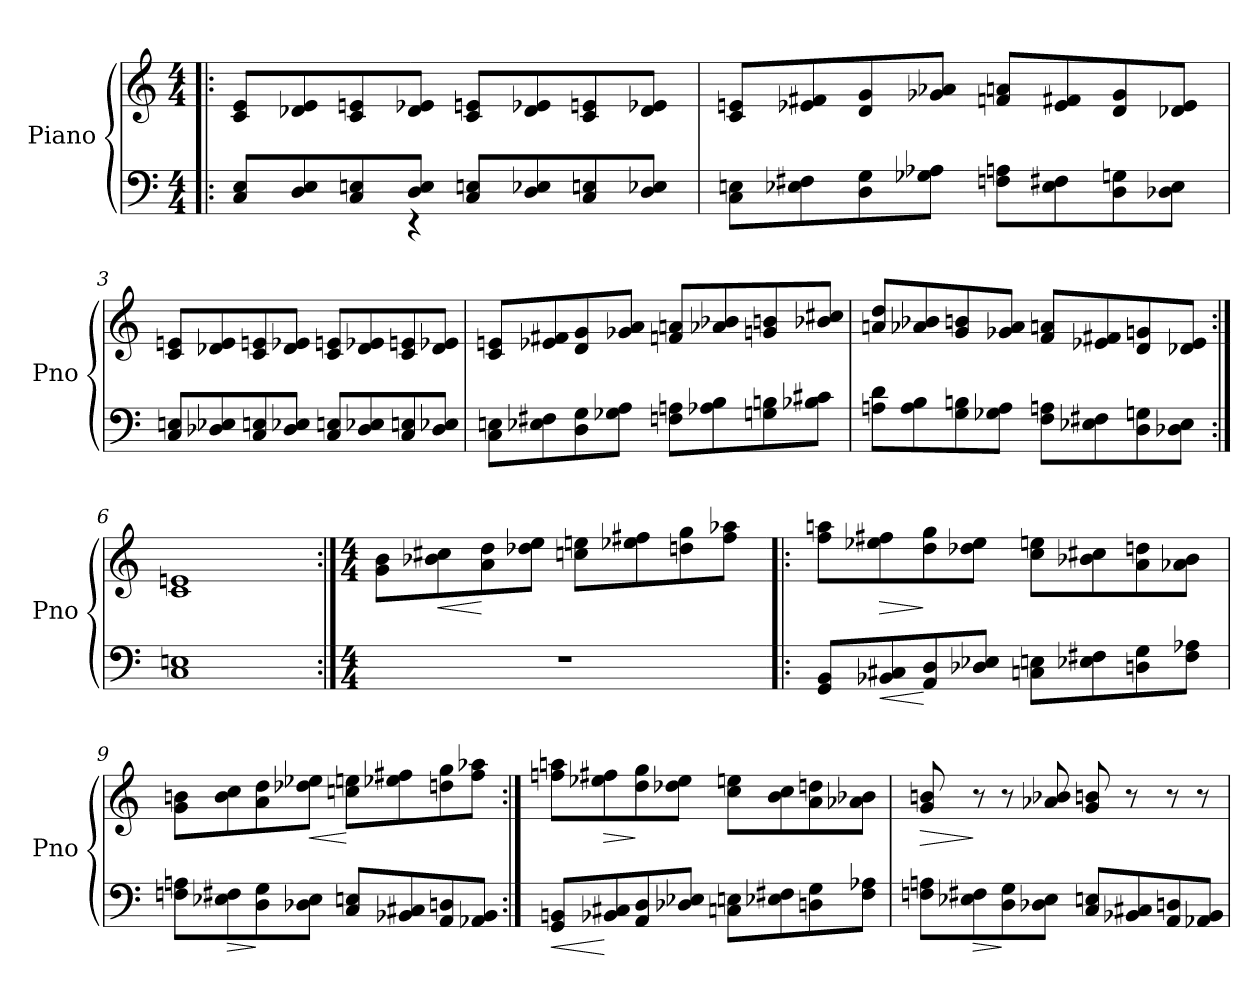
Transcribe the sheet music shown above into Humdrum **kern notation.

**kern	**dynam	**kern	**dynam
*part2	*part2	*part1	*part1
*staff2	*staff2	*staff1	*staff1
*I"Piano	*	*I"Piano	*
*I'Pno	*	*I'Pno	*
*clefF4	*	*clefG2	*
*k[]	*	*k[]	*
*M4/4	*	*M4/4	*
*MM140	*	*MM140	*
=1!|:	=1!|:	=1!|:	=1!|:
*^	*	*	*
8C/ 8E/L	4.ryy	.	8c/ 8e/L	.
8D/ 8E/	.	.	8d-X/ 8e/	.
8C/ 8En/	.	.	8c/ 8en/	.
8D/ 8E/J	4r	.	8d-/ 8e-X/J	.
8C/ 8En/L	.	.	8c/ 8en/L	.
8D/ 8E-X/	4.ryy	.	8d-/ 8e-X/	.
8C/ 8En/	.	.	8c/ 8en/	.
8D/ 8E-X/J	.	.	8d-/ 8e-X/J	.
*v	*v	*	*	*
=2	=2	=2	=2
8C\ 8En\L	.	8c/ 8en/L	.
8E-X\ 8F#X\	.	8e-X/ 8f#X/	.
8D\ 8G\	.	8d/ 8g/	.
8G-X\ 8A-X\J	.	8g-X/ 8a-X/J	.
8Fn\ 8An\L	.	8fn/ 8an/L	.
8E-\ 8F#X\	.	8e-/ 8f#X/	.
8D\ 8Gn\	.	8d/ 8g-/	.
8D-X\ 8E-\J	.	8d-X/ 8e-/J	.
=3	=3	=3	=3
8C/ 8En/L	.	8c/ 8en/L	.
8D-X/ 8E-X/	.	8d-X/ 8e/	.
8C/ 8En/	.	8c/ 8en/	.
8D-/ 8E-X/J	.	8d-/ 8e-X/J	.
8C/ 8En/L	.	8c/ 8en/L	.
8D-/ 8E-X/	.	8d-/ 8e-X/	.
8C/ 8En/	.	8c/ 8en/	.
8D-/ 8E-X/J	.	8d-/ 8e-X/J	.
!!LO:LB:g=z
=4	=4	=4	=4
8C\ 8En\L	.	8c/ 8en/L	.
8E-X\ 8F#X\	.	8e-X/ 8f#X/	.
8D\ 8G\	.	8d/ 8g/	.
8G-X\ 8A\J	.	8g-X/ 8a/J	.
8Fn\ 8An\L	.	8fn/ 8an/L	.
8A-X\ 8B\	.	8a-X/ 8b-X/	.
8Gn\ 8Bn\	.	8gn/ 8bn/	.
8B-X\ 8c#X\J	.	8b-X/ 8cc#X/J	.
=5	=5	=5	=5
8An\ 8d\L	.	8an/ 8dd/L	.
8A\ 8B\	.	8a-X/ 8b-X/	.
8G\ 8Bn\	.	8g/ 8bn/	.
8G-X\ 8A\J	.	8g-X/ 8a-/J	.
8F\ 8An\L	.	8f/ 8an/L	.
8E-X\ 8F#X\	.	8e-X/ 8f#X/	.
8D\ 8Gn\	.	8d/ 8gn/	.
8D-X\ 8E-\J	.	8d-X/ 8e-/J	.
=6:|!	=6:|!	=6:|!	=6:|!
1C 1En	.	1c 1en	.
!!LO:LB:g=z
=7:|!	=7:|!	=7:|!	=7:|!
*M4/4	*	*M4/4	*
1r	.	8g\ 8b\L	.
!	!	!	!LO:HP:b
.	.	8b-X\ 8cc#X\	<
.	.	8a\ 8dd\	[
.	.	8dd-X\ 8ee\J	.
.	.	8ccn\ 8een\L	.
.	.	8ee-X\ 8ff#X\	.
.	.	8ddn\ 8gg\	.
.	.	8ff#\ 8aa-X\J	.
=8!|:	=8!|:	=8!|:	=8!|:
*^	*	*	*
8GG/ 8BB/L	2ryy	.	8ff\ 8aan\L	.
!	!	!LO:HP:b	!	!LO:HP:b
8BB-X/ 8C#X/	.	<	8ee-X\ 8ff#X\	>
8AA/ 8D/	.	[	8dd\ 8gg\	]
8D-X/ 8E-X/J	.	.	8dd-X\ 8ee-\J	.
2ryy	8Cn\ 8En\L	.	8cc\ 8een\L	.
.	8E-X\ 8F#X\	.	8b-X\ 8cc#X\	.
.	8Dn\ 8G\	.	8a\ 8ddn\	.
.	8F#\ 8A-X\J	.	8a-X\ 8b-\J	.
!!LO:LB:g=z
=9	=9	=9	=9	=9
2ryy	8Fn\ 8An\L	.	8g\ 8bn\L	.
!	!	!LO:HP:b	!	!
.	8E-X\ 8F#X\	>	8b\ 8cc\	.
.	8D\ 8G\	]	8a\ 8dd\	.
!	!	!	!	!LO:HP:b
.	8D-X\ 8E-\J	.	8dd-X\ 8ee-X\J	<
8C/ 8En/L	2ryy	.	8ccn\ 8een\L	[
8BB-X/ 8C#X/	.	.	8ee-X\ 8ff#X\	.
8AA/ 8Dn/	.	.	8ddn\ 8gg\	.
8AA-X/ 8BB-/J	.	.	8ff#\ 8aa-X\J	.
=10:|!	=10:|!	=10:|!	=10:|!	=10:|!
!	!	!LO:HP:b	!	!
8GG/ 8BBn/L	2ryy	<	8ffn\ 8aan\L	.
!	!	!	!	!LO:HP:b
8BB-X/ 8C#X/	.	[	8ee-X\ 8ff#X\	>
8AA/ 8D/	.	.	8dd\ 8gg\	]
8D-X/ 8E-X/J	.	.	8dd-X\ 8ee-\J	.
2ryy	8Cn\ 8En\L	.	8cc\ 8een\L	.
.	8E-X\ 8F#X\	.	8b\ 8cc\	.
.	8Dn\ 8G\	.	8a\ 8ddn\	.
.	8F#\ 8A-X\J	.	8a-X\ 8b-X\J	.
!!LO:LB:g=z
=11	=11	=11	=11	=11
!	!	!	!	!LO:HP:b
*v	*v	*	*	*
8Fn\ 8An\L	.	8g/ 8bn/	>
!	!LO:HP:b	!	!
8E-X\ 8F#X\	>	8r	]
8D\ 8G\	]	8r	.
8D-X\ 8E-\J	.	8a-X/ 8b-X/	.
8C/ 8En/L	.	8g/ 8bn/	.
8BB-X/ 8C#X/	.	8r	.
8AA/ 8Dn/	.	8r	.
8AA-X/ 8BB-/J	.	8r	.
=	=	=	=
*-	*-	*-	*-
